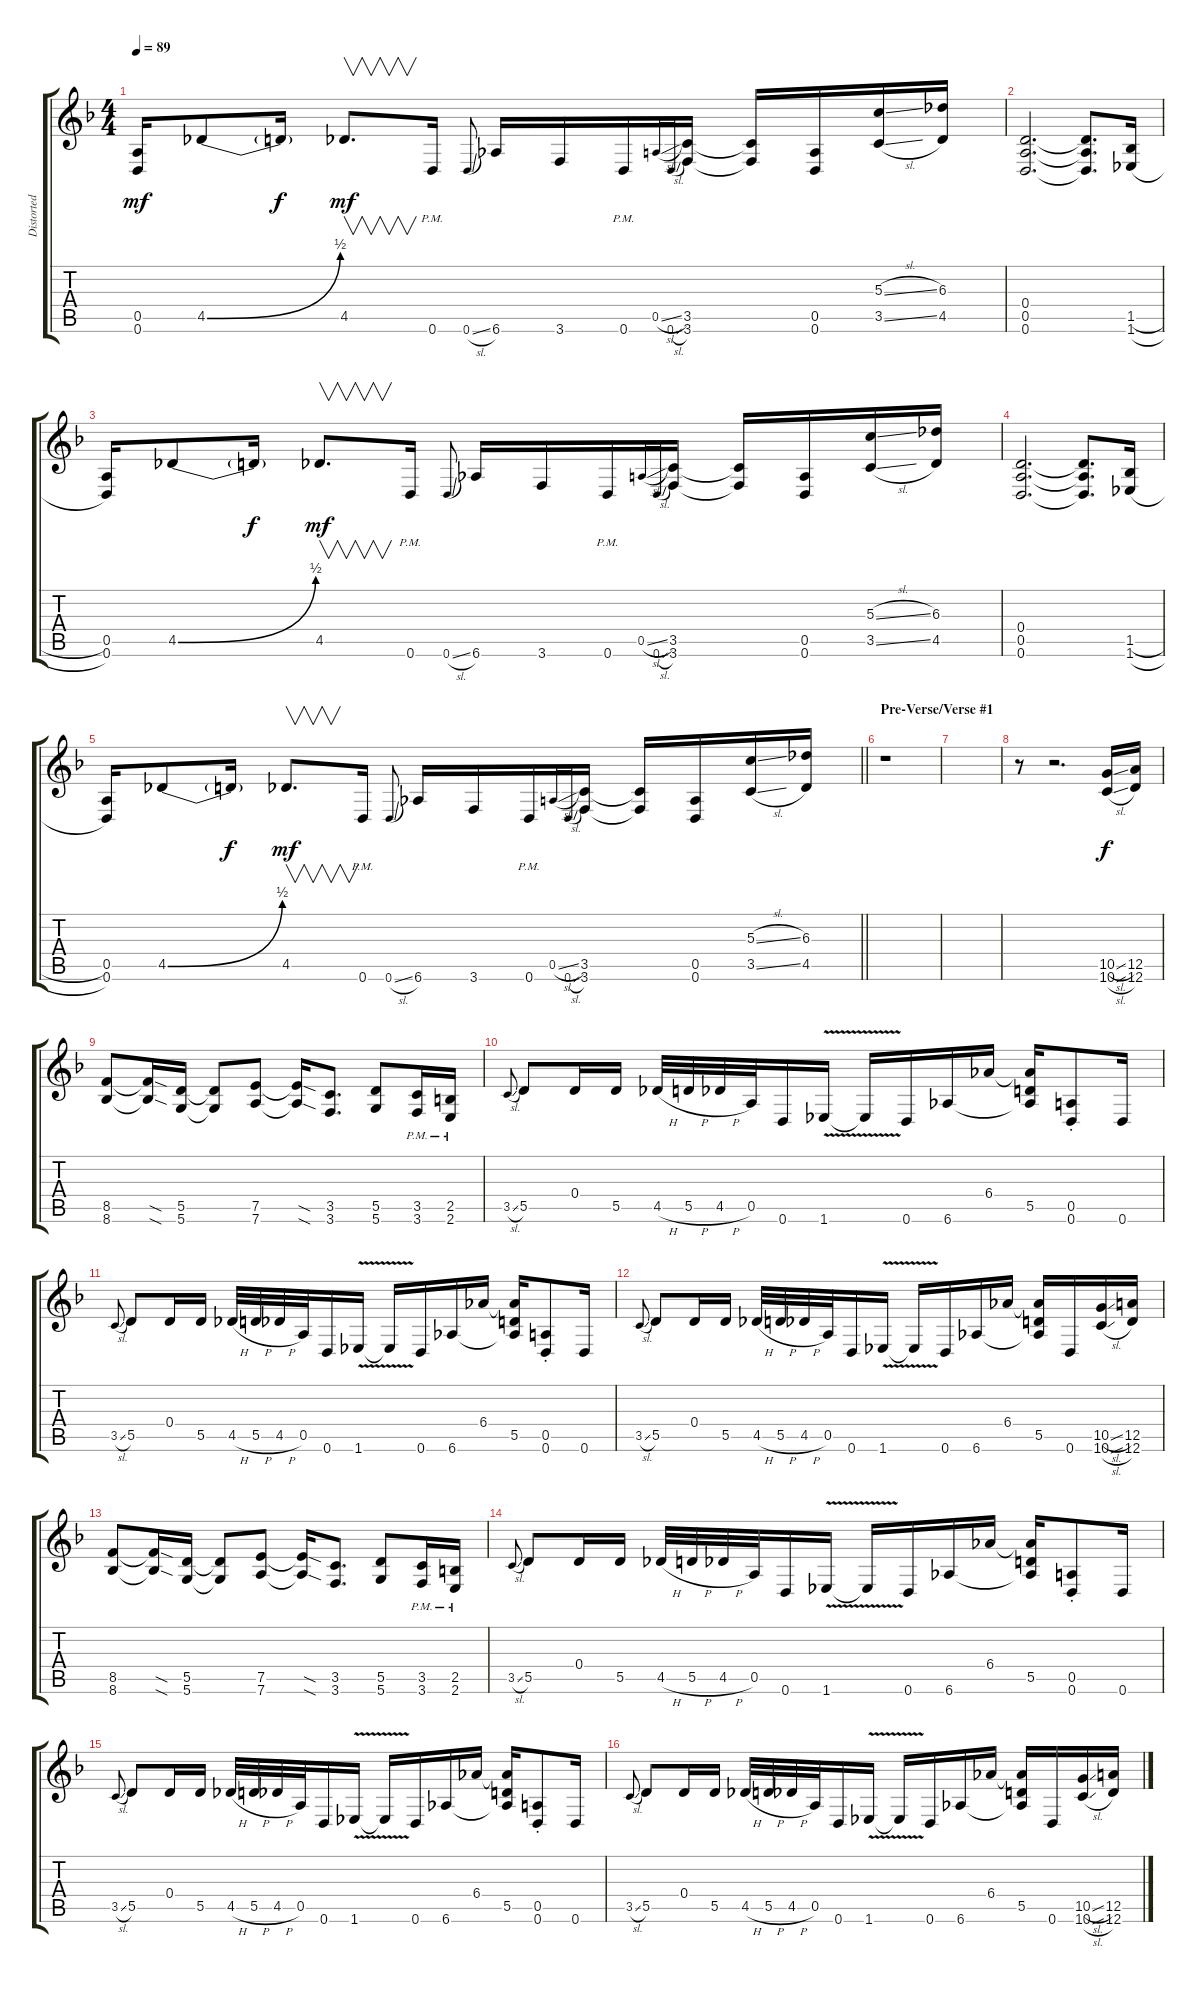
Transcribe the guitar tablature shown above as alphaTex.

\track ("Distorted Guitar 1" "Distorted ") {instrument distortionguitar}
\staff {score tabs}
\tuning (E4 B3 G3 D3 A2 D2) {hide}
\ts (4 4)
\tempo 89
\clef g2
\ks f
(0.5 0.6).16{dy mf} 4.5{be (bend 0 0 60 2)}.8 4.5{t}.16{dy f} 4.5.8{v d dy mf} 0.6{pm}.16 0.6{sl}.8{gr onbeat} 6.6.16 3.6.16 0.6{pm}.16 0.5{sl}.16{gr onbeat} 0.6{sl}.16{gr onbeat} (3.5 3.6).16 (3.5{t} 3.6{t}).16 (0.5 0.6).16 (5.3{sl} 3.5{sl}).16 (6.3 4.5).16 |
(0.4 0.5 0.6).2{d} (0.4{t} 0.5{t} 0.6{t}).8{d} (1.5{h} 1.6{h}).16 |
(0.5 0.6).16 4.5{be (bend 0 0 60 2)}.8 4.5{t}.16{dy f} 4.5.8{v d dy mf} 0.6{pm}.16 0.6{sl}.8{gr onbeat} 6.6.16 3.6.16 0.6{pm}.16 0.5{sl}.16{gr onbeat} 0.6{sl}.16{gr onbeat} (3.5 3.6).16 (3.5{t} 3.6{t}).16 (0.5 0.6).16 (5.3{sl} 3.5{sl}).16 (6.3 4.5).16 |
(0.4 0.5 0.6).2{d} (0.4{t} 0.5{t} 0.6{t}).8{d} (1.5{h} 1.6{h}).16 |
\barLineRight lightlight
(0.5 0.6).16 4.5{be (bend 0 0 60 2)}.8 4.5{t}.16{dy f} 4.5.8{v d dy mf} 0.6{pm}.16 0.6{sl}.8{gr onbeat} 6.6.16 3.6.16 0.6{pm}.16 0.5{sl}.16{gr onbeat} 0.6{sl}.16{gr onbeat} (3.5 3.6).16 (3.5{t} 3.6{t}).16 (0.5 0.6).16 (5.3{sl} 3.5{sl}).16 (6.3 4.5).16 |
\section ("" "Pre-Verse/Verse #1")
r.1 |
|
r.8 r.2{d} (10.5{sl} 10.6{sl}).16{dy f} (12.5 12.6).16 |
(8.5 8.6).8 (8.5{sod t} 8.6{sod t}).16 (5.5 5.6).16 (5.5{t} 5.6{t}).8 (7.5 7.6).8 (7.5{sod t} 7.6{sod t}).16 (3.5 3.6).8{d} (5.5 5.6).8 (3.5{pm} 3.6{pm}).16 (2.5{pm} 2.6{pm}).16 |
3.5{sl}.8{gr onbeat} 5.5.8 0.4.16 5.5.16 4.5{h}.32 5.5{h}.32 4.5{h}.32 0.5.32 0.6.16 1.6{v}.16 1.6{t}.16 0.6.16 6.6.16 6.4.16 (6.4{t} 5.5 6.6{t}).16 (0.5{st} 0.6{st}).8 0.6.16 |
3.5{sl}.8{gr onbeat} 5.5.8 0.4.16 5.5.16 4.5{h}.32 5.5{h}.32 4.5{h}.32 0.5.32 0.6.16 1.6{v}.16 1.6{t}.16 0.6.16 6.6.16 6.4.16 (6.4{t} 5.5 6.6{t}).16 (0.5{st} 0.6{st}).8 0.6.16 |
3.5{sl}.8{gr onbeat} 5.5.8 0.4.16 5.5.16 4.5{h}.32 5.5{h}.32 4.5{h}.32 0.5.32 0.6.16 1.6{v}.16 1.6{t}.16 0.6.16 6.6.16 6.4.16 (6.4{t} 5.5 6.6{t}).16 0.6.16 (10.5{sl} 10.6{sl}).16 (12.5 12.6).16 |
(8.5 8.6).8 (8.5{sod t} 8.6{sod t}).16 (5.5 5.6).16 (5.5{t} 5.6{t}).8 (7.5 7.6).8 (7.5{sod t} 7.6{sod t}).16 (3.5 3.6).8{d} (5.5 5.6).8 (3.5{pm} 3.6{pm}).16 (2.5{pm} 2.6{pm}).16 |
3.5{sl}.8{gr onbeat} 5.5.8 0.4.16 5.5.16 4.5{h}.32 5.5{h}.32 4.5{h}.32 0.5.32 0.6.16 1.6{v}.16 1.6{t}.16 0.6.16 6.6.16 6.4.16 (6.4{t} 5.5 6.6{t}).16 (0.5{st} 0.6{st}).8 0.6.16 |
3.5{sl}.8{gr onbeat} 5.5.8 0.4.16 5.5.16 4.5{h}.32 5.5{h}.32 4.5{h}.32 0.5.32 0.6.16 1.6{v}.16 1.6{t}.16 0.6.16 6.6.16 6.4.16 (6.4{t} 5.5 6.6{t}).16 (0.5{st} 0.6{st}).8 0.6.16 |
3.5{sl}.8{gr onbeat} 5.5.8 0.4.16 5.5.16 4.5{h}.32 5.5{h}.32 4.5{h}.32 0.5.32 0.6.16 1.6{v}.16 1.6{t}.16 0.6.16 6.6.16 6.4.16 (6.4{t} 5.5 6.6{t}).16 0.6.16 (10.5{sl} 10.6{sl}).16 (12.5 12.6).16
